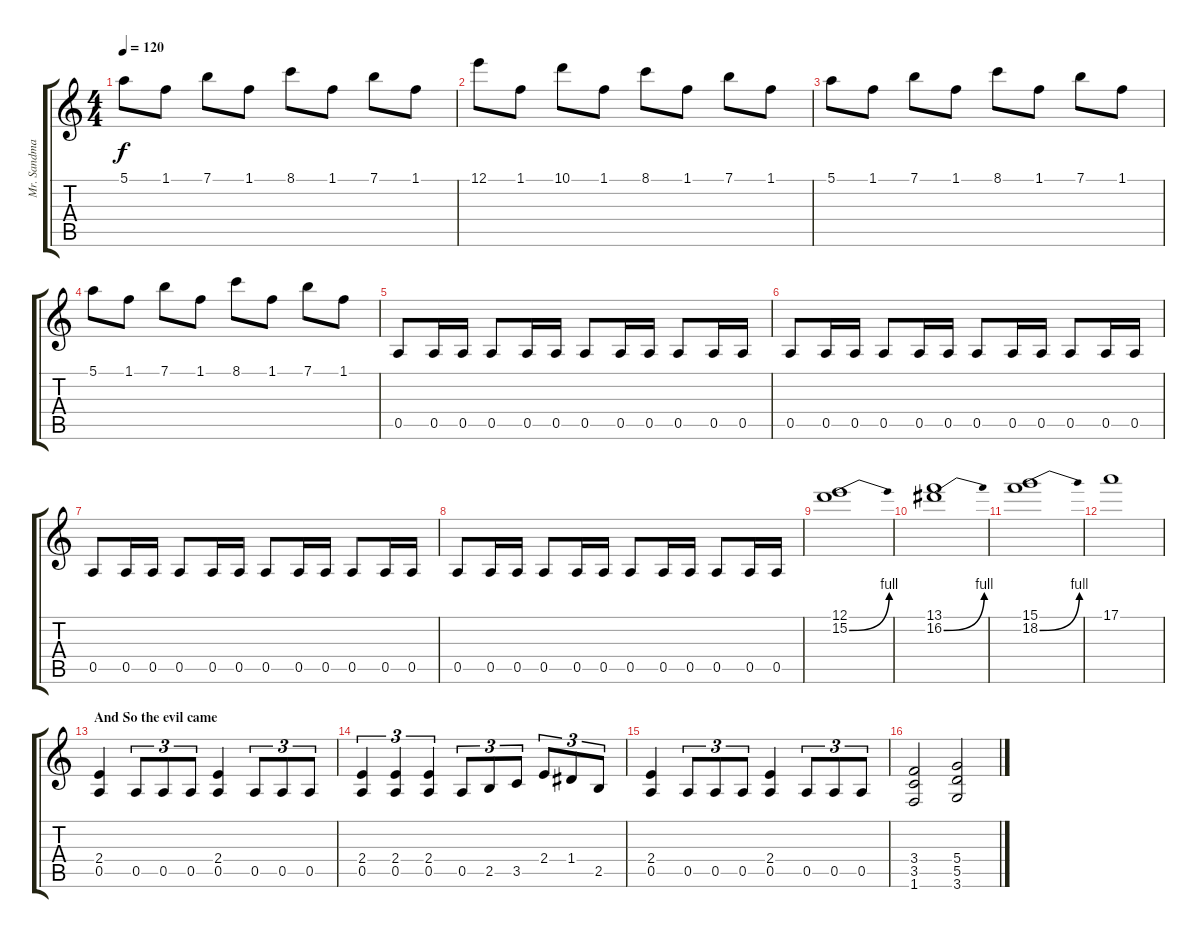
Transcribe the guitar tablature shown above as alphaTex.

\track ("Mr. Sandman (Dirty)" "Mr. Sandma") {instrument distortionguitar}
\staff {score tabs}
\tuning (E4 B3 G3 D3 A2 E2) {hide}
\ts (4 4)
\tempo 120
\clef g2
\ks c
5.1.8{dy f} 1.1.8 7.1.8 1.1.8 8.1.8 1.1.8 7.1.8 1.1.8 |
12.1.8 1.1.8 10.1.8 1.1.8 8.1.8 1.1.8 7.1.8 1.1.8 |
5.1.8 1.1.8 7.1.8 1.1.8 8.1.8 1.1.8 7.1.8 1.1.8 |
5.1.8 1.1.8 7.1.8 1.1.8 8.1.8 1.1.8 7.1.8 1.1.8 |
0.5.8 0.5.16 0.5.16 0.5.8 0.5.16 0.5.16 0.5.8 0.5.16 0.5.16 0.5.8 0.5.16 0.5.16 |
0.5.8 0.5.16 0.5.16 0.5.8 0.5.16 0.5.16 0.5.8 0.5.16 0.5.16 0.5.8 0.5.16 0.5.16 |
0.5.8 0.5.16 0.5.16 0.5.8 0.5.16 0.5.16 0.5.8 0.5.16 0.5.16 0.5.8 0.5.16 0.5.16 |
0.5.8 0.5.16 0.5.16 0.5.8 0.5.16 0.5.16 0.5.8 0.5.16 0.5.16 0.5.8 0.5.16 0.5.16 |
(12.1 15.2{be (bend 0 0 60 4)}).1 |
(13.1 16.2{be (bend 0 0 60 4)}).1 |
(15.1 18.2{be (bend 0 0 60 4)}).1 |
17.1.1 |
\section ("" "And So the evil came")
(2.4 0.5).4 0.5.8{tu (3 2)} 0.5.8{tu (3 2)} 0.5.8{tu (3 2)} (2.4 0.5).4 0.5.8{tu (3 2)} 0.5.8{tu (3 2)} 0.5.8{tu (3 2)} |
(2.4 0.5).4{tu (3 2)} (2.4 0.5).4{tu (3 2)} (2.4 0.5).4{tu (3 2)} 0.5.8{tu (3 2)} 2.5.8{tu (3 2)} 3.5.8{tu (3 2)} 2.4.8{tu (3 2)} 1.4.8{tu (3 2)} 2.5.8{tu (3 2)} |
(2.4 0.5).4 0.5.8{tu (3 2)} 0.5.8{tu (3 2)} 0.5.8{tu (3 2)} (2.4 0.5).4 0.5.8{tu (3 2)} 0.5.8{tu (3 2)} 0.5.8{tu (3 2)} |
(3.4 3.5 1.6).2 (5.4 5.5 3.6).2
